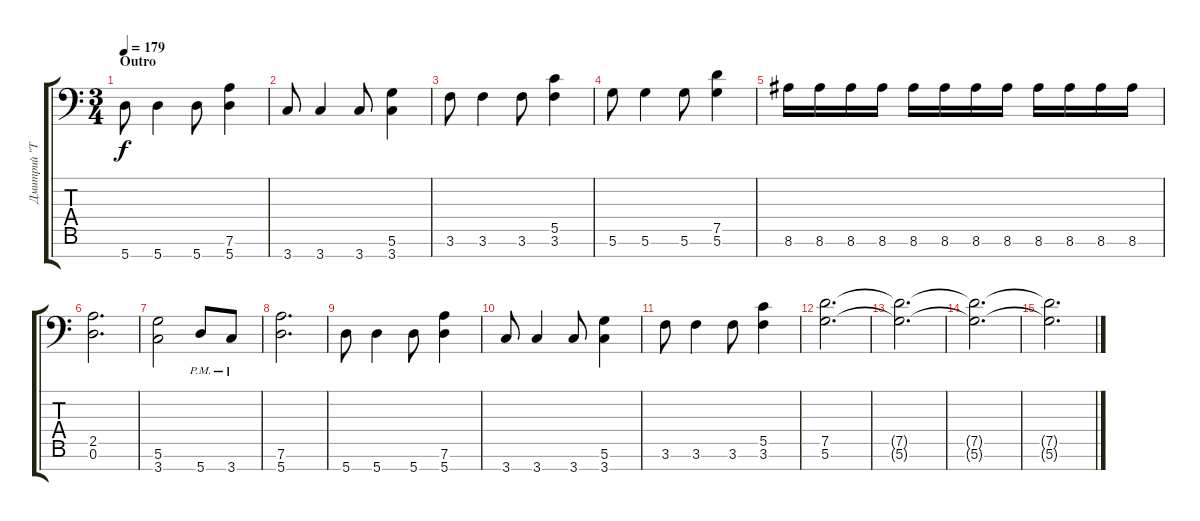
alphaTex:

\track ("Дмитрий \"Terris\" Процко" "Дмитрий \"T") {instrument distortionguitar}
\staff {score tabs}
\tuning (D4 A3 F3 C3 G2 D2 A1) {hide}
\ts (3 4)
\section ("" "Outro")
\tempo 179
\clef f4
\ks c
5.7.8{dy f} 5.7.4 5.7.8 (7.6 5.7).4 |
3.7.8 3.7.4 3.7.8 (5.6 3.7).4 |
3.6.8 3.6.4 3.6.8 (5.5 3.6).4 |
5.6.8 5.6.4 5.6.8 (7.5 5.6).4 |
8.6.16 8.6.16 8.6.16 8.6.16 8.6.16 8.6.16 8.6.16 8.6.16 8.6.16 8.6.16 8.6.16 8.6.16 |
(2.5 0.6).2{d} |
(5.6 3.7).2 5.7{pm}.8 3.7{pm}.8 |
(7.6 5.7).2{d} |
5.7.8 5.7.4 5.7.8 (7.6 5.7).4 |
3.7.8 3.7.4 3.7.8 (5.6 3.7).4 |
3.6.8 3.6.4 3.6.8 (5.5 3.6).4 |
(7.5 5.6).2{d volume 0} |
(7.5{t} 5.6{t}).2{d} |
(7.5{t} 5.6{t}).2{d} |
(7.5{t} 5.6{t}).2{d}
